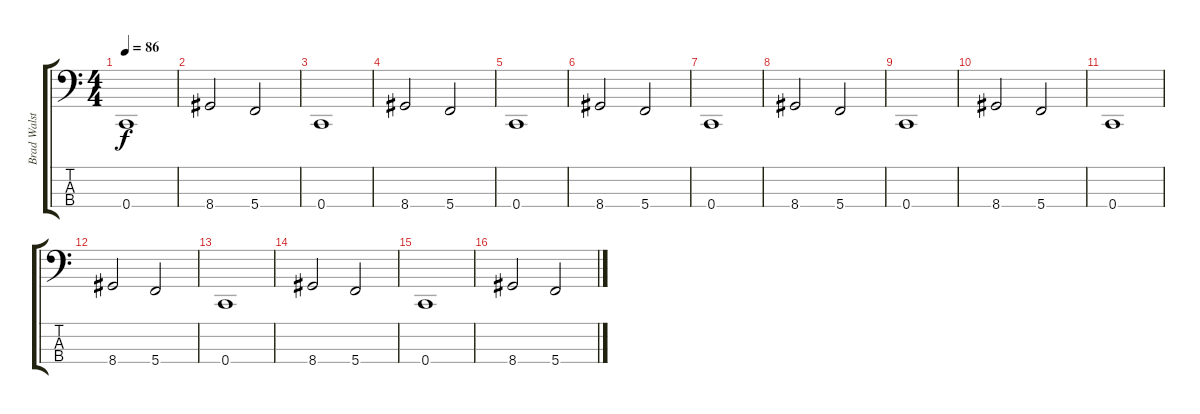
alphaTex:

\track ("Brad Walst" "Brad Walst") {instrument electricbassfinger}
\staff {score tabs}
\tuning (F2 C2 G1 C1) {hide}
\ts (4 4)
\tempo 86
\clef f4
\ks c
0.4.1{dy f} |
8.4.2 5.4.2 |
0.4.1 |
8.4.2 5.4.2 |
0.4.1 |
8.4.2 5.4.2 |
0.4.1 |
8.4.2 5.4.2 |
0.4.1 |
8.4.2 5.4.2 |
0.4.1 |
8.4.2 5.4.2 |
0.4.1 |
8.4.2 5.4.2 |
0.4.1 |
8.4.2 5.4.2
